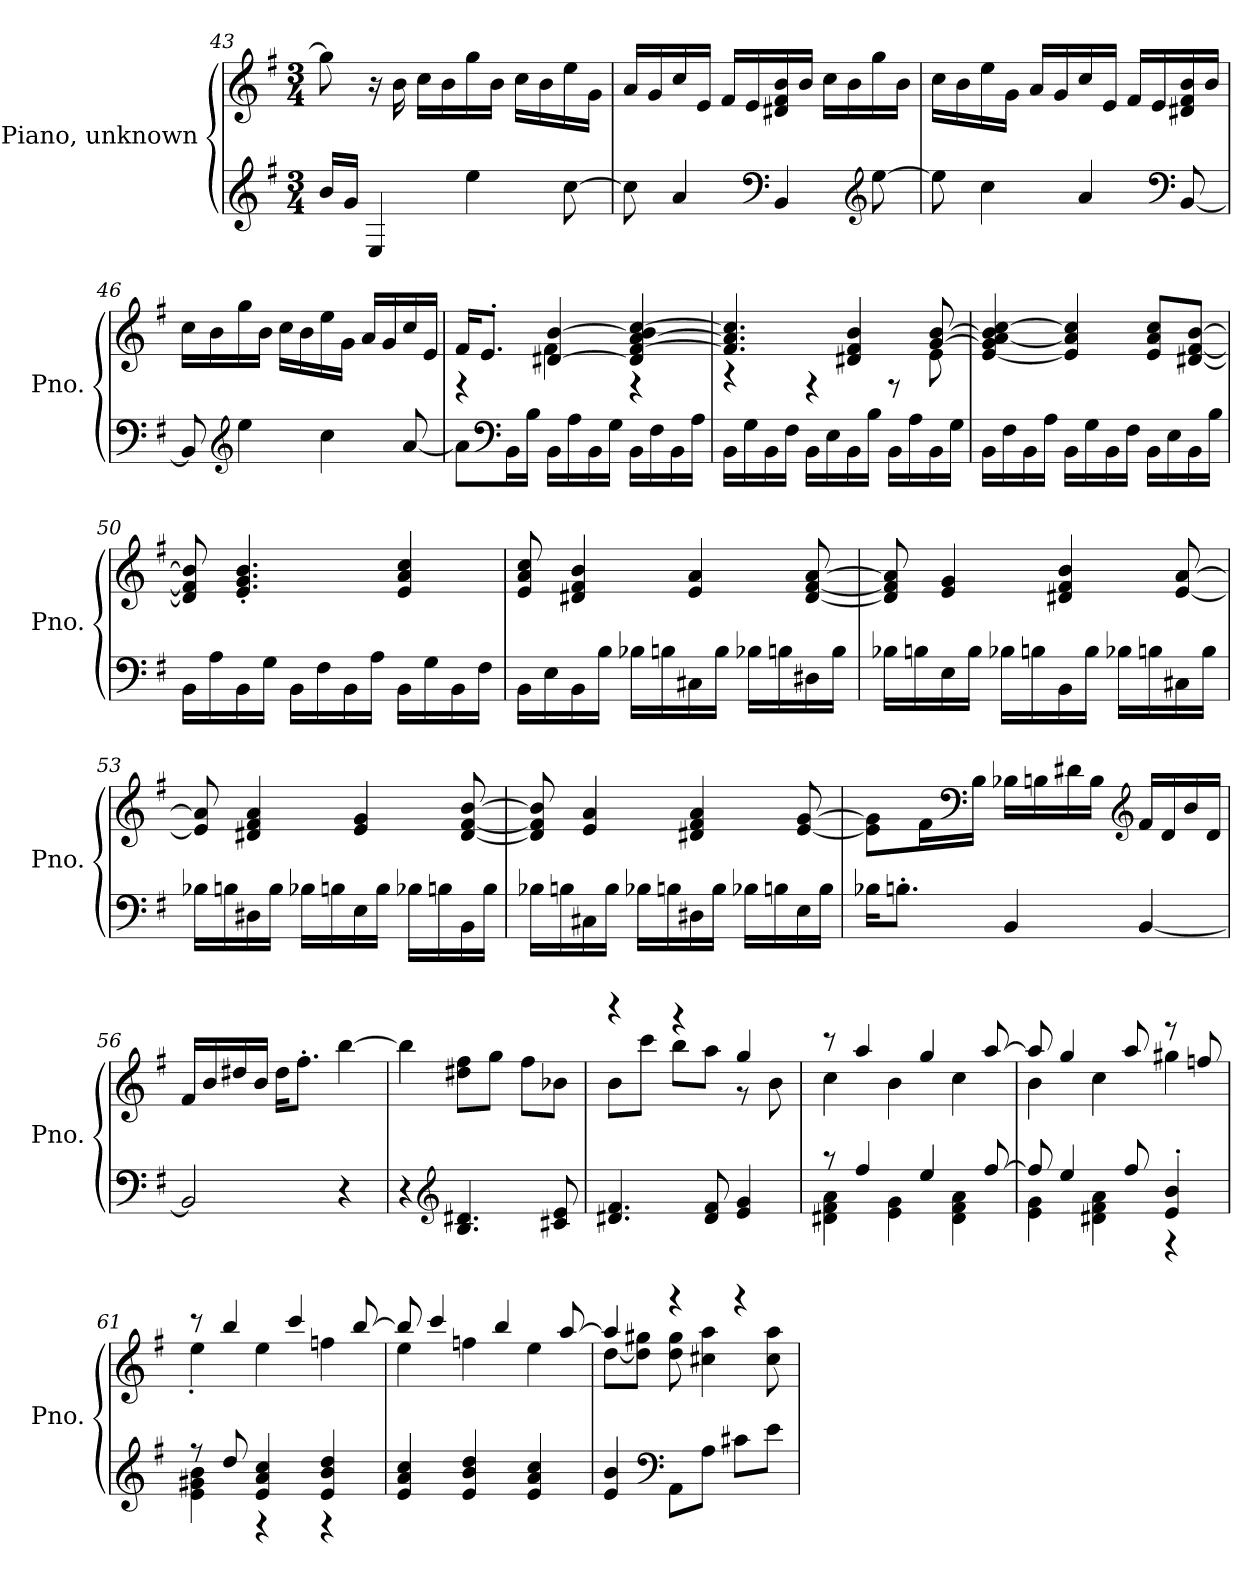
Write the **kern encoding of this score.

**kern	**kern
*part1	*part1
*staff2	*staff1
*I"Piano, unknown	*
*I'Pno.	*
*clefG2	*clefG2
*k[f#]	*k[f#]
*M3/4	*M3/4
=43	=43
16b/LL	8gg\]
16g/JJ	.
4E/	16r
.	16b\
.	16cc\LL
.	16b\
4ee\	16gg\
.	16b\JJ
.	16cc\LL
.	16b\
[8cc\	16ee\
.	16g\JJ
=44	=44
8cc\]	16a/LL
.	16g/
4a/	16cc/
.	16e/JJ
.	16f#/LL
.	16e/
*clefF4	*
4BB/	16d#X/ 16f#/ 16b/
.	16b/JJ
.	16cc\LL
.	16b\
*clefG2	*
[8ee\	16gg\
.	16b\JJ
!!LO:LB:g=z
=45	=45
8ee\]	16cc\LL
.	16b\
4cc\	16ee\
.	16g\JJ
.	16a/LL
.	16g/
4a/	16cc/
.	16e/JJ
.	16f#/LL
.	16e/
*clefF4	*
[8BB/	16d#X/ 16f#/ 16b/
.	16b/JJ
=46	=46
8BB/]	16cc\LL
.	16b\
*clefG2	*
4ee\	16gg\
.	16b\JJ
.	16cc\LL
.	16b\
4cc\	16ee\
.	16g\JJ
.	16a/LL
.	16g/
[8a/	16cc/
.	16e/JJ
=47	=47
*	*^
8a\L]	16f#/KL	4r
.	8.e'/J	.
*clefF4	*	*
16BB\L	.	.
16B\JJ	.	.
16BB\LL	[4d#X/ [4b/	4f#\
16A\	.	.
16BB\	.	.
16G\JJ	.	.
16BB\LL	4d#/] [4f#/ [4a/ 4b/] [4cc/	4r
16F#\	.	.
16BB\	.	.
16A\JJ	.	.
!!LO:LB:g=z	!!
=48	=48	=48
16BB\LL	4.f#/] 4.a/] 4.cc/]	4r
16G\	.	.
16BB\	.	.
16F#\JJ	.	.
16BB\LL	.	4r
16E\	.	.
16BB\	4d#X/ 4f#/ 4b/	.
16B\JJ	.	.
16BB\LL	.	8r
16A\	.	.
16BB\	[8g/ [8b/	8e\
16G\JJ	.	.
*	*v	*v
=49	=49
16BB\LL	[4e/ 4g/] [4a/ 4b/] [4cc/
16F#\	.
16BB\	.
16A\JJ	.
16BB\LL	4e/] 4a/] 4cc/]
16G\	.
16BB\	.
16F#\JJ	.
16BB\LL	8e/ 8a/ 8cc/L
16E\	.
16BB\	[8d#X/ [8f#/ [8b/J
16B\JJ	.
=50	=50
16BB\LL	8d#/] 8f#/] 8b/]
16A\	.
16BB\	4.e/' 4.g/' 4.b/'
16G\JJ	.
16BB\LL	.
16F#\	.
16BB\	.
16A\JJ	.
16BB\LL	4e/ 4a/ 4cc/
16G\	.
16BB\	.
16F#\JJ	.
!!LO:LB:g=z
=51	=51
16BB\LL	8e/ 8a/ 8cc/
16E\	.
16BB\	4d#X/ 4f#/ 4b/
16B\JJ	.
16B-X\LL	.
16Bn\	.
16C#X\	4e/ 4a/
16B\JJ	.
16B-X\LL	.
16Bn\	.
16D#X\	[8d#/ [8f#/ [8a/
16B\JJ	.
=52	=52
16B-X\LL	8d#/] 8f#/] 8a/]
16Bn\	.
16E\	4e/ 4g/
16B\JJ	.
16B-X\LL	.
16Bn\	.
16BB\	4d#X/ 4f#/ 4b/
16B\JJ	.
16B-X\LL	.
16Bn\	.
16C#X\	[8e/ [8a/
16B\JJ	.
!!LO:LB:g=z
=53	=53
16B-X\LL	8e/] 8a/]
16Bn\	.
16D#X\	4d#X/ 4f#/ 4a/
16B\JJ	.
16B-X\LL	.
16Bn\	.
16E\	4e/ 4g/
16B\JJ	.
16B-X\LL	.
16Bn\	.
16BB\	[8d#/ [8f#/ [8b/
16B\JJ	.
=54	=54
16B-X\LL	8d#/] 8f#/] 8b/]
16Bn\	.
16C#X\	4e/ 4a/
16B\JJ	.
16B-X\LL	.
16Bn\	.
16D#X\	4d#X/ 4f#/ 4a/
16B\JJ	.
16B-X\LL	.
16Bn\	.
16E\	[8e/ [8g/
16B\JJ	.
!!LO:LB:g=z
=55	=55
16B-X\KL	8e\] 8g\]L
8.Bn'\J	.
.	16f#\L
*	*clefF4
.	16B\JJ
4BB/	16B-X\LL
.	16Bn\
.	16d#X\
.	16B\JJ
*	*clefG2
[4BB/	16f#/LL
.	16d#/
.	16b/
.	16d#/JJ
=56	=56
2BB/]	16f#/LL
.	16b/
.	16dd#X/
.	16b/JJ
.	16dd#\KL
.	8.ff#'\J
4r	[4bb\
=57	=57
4r	4bb\]
*clefG2	*
4.B/ 4.d#X/	8dd#X\ 8ff#\L
.	8gg\J
.	8ff#\L
8c#X/ 8e/	8b-X\J
=58	=58
*	*^
4.d#X/ 4.f#/	4r	8b\L
.	.	8ccc\J
.	4r	8bb\L
8d#/ 8f#/	.	8aa\J
4e/ 4g/	4gg/	8r
.	.	8b\
!!LO:PB:g=z	!!
=59	=59	=59
*^	*	*
8r	4d#X\ 4f#\ 4a\	8r	4cc\
4ff#/	.	4aa/	.
.	4e\ 4g\	.	4b\
4ee/	.	4gg/	.
.	4d#\ 4f#\ 4a\	.	4cc\
[8ff#/	.	[8aa/	.
=60	=60	=60	=60
8ff#/]	4e\ 4g\	8aa/]	4b\
4ee/	.	4gg/	.
.	4d#X\ 4f#\ 4a\	.	4cc\
8ff#/	.	8aa/	.
4e/' 4b/'	4r	8r	4gg#X\
.	.	8ffn/	.
=61	=61	=61	=61
8r	4e\ 4g#X\ 4b\	8r	4ee'\
8dd/	.	4bb/	.
4e/ 4a/ 4cc/	4r	.	4ee\
.	.	4ccc/	.
4e/ 4b/ 4dd/	4r	.	4ffn\
.	.	[8bb/	.
*v	*v	*	*
=62	=62	=62
4e/ 4a/ 4cc/	8bb/]	4ee\
.	4ccc/	.
4e/ 4b/ 4dd/	.	4ffn\
.	4bb/	.
4e/ 4a/ 4cc/	.	4ee\
.	[8aa/	.
!!LO:LB:g=z	!!
=63	=63	=63
4e/ 4b/	4aa/]	[8dd\L
.	.	8dd\] 8gg#X\J
*clefF4	*	*
8AA\L	4r	8dd\ 8gg#\
8A\J	.	4cc#X\ 4aa\
8c#X\L	4r	.
8e\J	.	8cc#\ 8aa\
*	*v	*v
=	=
*-	*-
